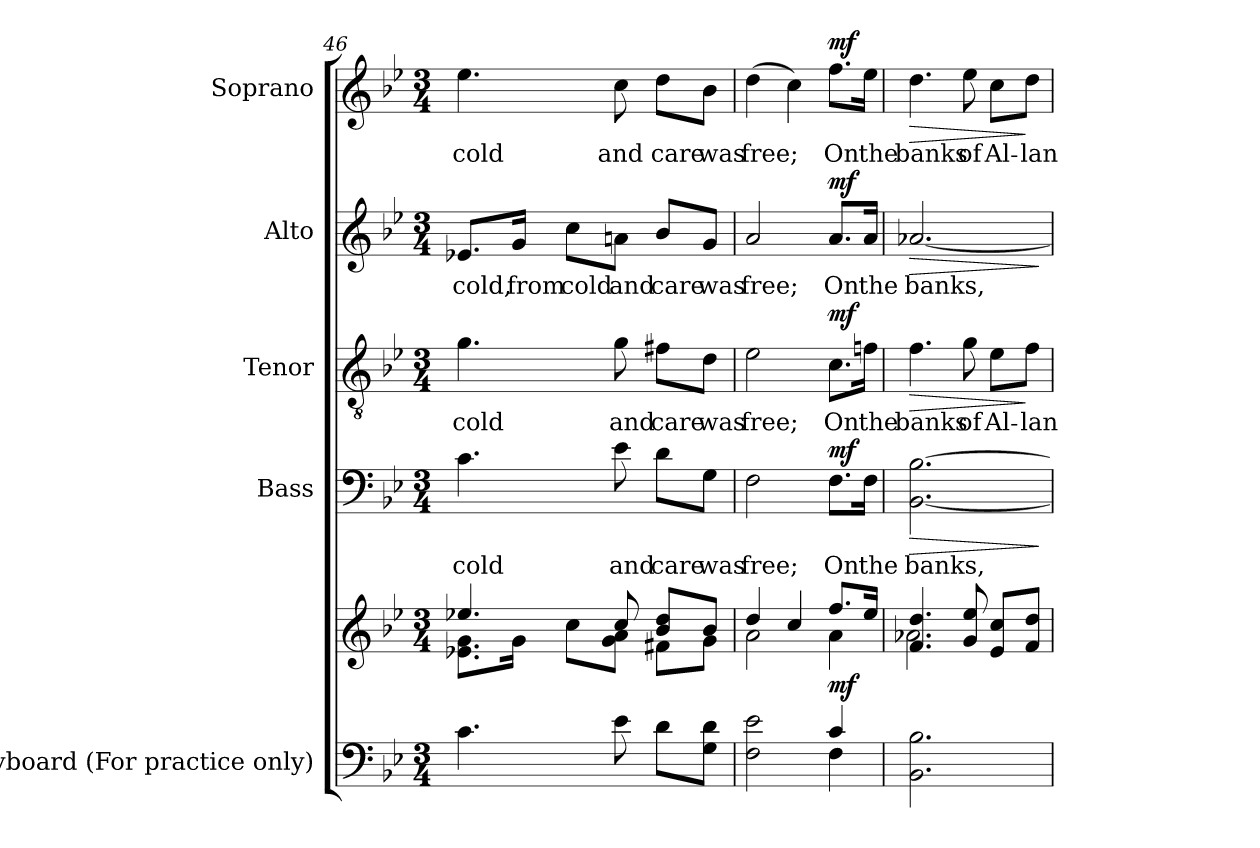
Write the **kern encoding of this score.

**kern	**kern	**dynam	**kern	**text	**dynam	**kern	**text	**dynam	**kern	**text	**dynam	**kern	**text	**dynam
*part5	*part5	*part5	*part4	*part4	*part4	*part3	*part3	*part3	*part2	*part2	*part2	*part1	*part1	*part1
*staff6	*staff5	*staff5/6	*staff4	*staff4	*staff4	*staff3	*staff3	*staff3	*staff2	*staff2	*staff2	*staff1	*staff1	*staff1
*I"Keyboard (For practice only)	*	*	*I"Bass	*	*	*I"Tenor	*	*	*I"Alto	*	*	*I"Soprano	*	*
*I'Kbd.	*	*	*I'B.	*	*	*I'T.	*	*	*I'A.	*	*	*I'S.	*	*
*clefF4	*clefG2	*	*clefF4	*	*	*clefGv2	*	*	*clefG2	*	*	*clefG2	*	*
*	*	*	*	*	*	*ITrd7c12	*	*	*	*	*	*	*	*
*k[b-e-]	*k[b-e-]	*	*k[b-e-]	*	*	*k[b-e-]	*	*	*k[b-e-]	*	*	*k[b-e-]	*	*
*B-:	*B-:	*	*B-:	*	*	*B-:	*	*	*B-:	*	*	*B-:	*	*
*M3/4	*M3/4	*	*M3/4	*	*	*M3/4	*	*	*M3/4	*	*	*M3/4	*	*
=46	=46	=46	=46	=46	=46	=46	=46	=46	=46	=46	=46	=46	=46	=46
*	*^	*	*	*	*	*	*	*	*	*	*	*	*	*
!	!	!	!	!	!LO:LY:b:color=#000000	!	!	!	!	!	!	!	!	!	!
!	!	!	!	!	!	!	!	!LO:LY:b:color=#000000	!	!	!	!	!	!	!
!	!	!	!	!	!	!	!	!	!	!	!LO:LY:b:color=#000000	!	!	!	!
!	!	!	!	!	!	!	!	!	!	!	!	!	!	!LO:LY:b:color=#000000	!
4.ci\	4.ee-Xi/	8.e-Xi\ 8.giL	.	4.ci\	cold	.	4.Gi\	cold	.	8.e-Xi/L	cold,	.	4.ee-i\	cold	.
!	!	!	!	!	!	!	!	!	!	!	!LO:LY:b:color=#000000	!	!	!	!
.	.	16gi\Jk	.	.	.	.	.	.	.	16gi/Jk	from	.	.	.	.
!	!	!	!	!	!	!	!	!	!	!	!LO:LY:b:color=#000000	!	!	!	!
.	.	8cci\L	.	.	.	.	.	.	.	8cci\L	cold	.	.	.	.
!	!	!	!	!	!LO:LY:b:color=#000000	!	!	!	!	!	!	!	!	!	!
!	!	!	!	!	!	!	!	!LO:LY:b:color=#000000	!	!	!	!	!	!	!
!	!	!	!	!	!	!	!	!	!	!	!LO:LY:b:color=#000000	!	!	!	!
!	!	!	!	!	!	!	!	!	!	!	!	!	!	!LO:LY:b:color=#000000	!
8e-i\	8cci/	8gi\ 8aiJ	.	8e-i\	and	.	8Gi\	and	.	8ani\J	and	.	8cci\	and	.
!	!	!	!	!	!LO:LY:b:color=#000000	!	!	!	!	!	!	!	!	!	!
!	!	!	!	!	!	!	!	!LO:LY:b:color=#000000	!	!	!	!	!	!	!
!	!	!	!	!	!	!	!	!	!	!	!LO:LY:b:color=#000000	!	!	!	!
!	!	!	!	!	!	!	!	!	!	!	!	!	!	!LO:LY:b:color=#000000	!
8di\L	8b-i/ 8ddiL	8f#Xi\L	.	8di\L	care	.	8F#Xi\L	care	.	8b-i/L	care	.	8ddi\L	care	.
!	!	!	!	!	!LO:LY:b:color=#000000	!	!	!	!	!	!	!	!	!	!
!	!	!	!	!	!	!	!	!LO:LY:b:color=#000000	!	!	!	!	!	!	!
!	!	!	!	!	!	!	!	!	!	!	!LO:LY:b:color=#000000	!	!	!	!
!	!	!	!	!	!	!	!	!	!	!	!	!	!	!LO:LY:b:color=#000000	!
8Gi\ 8diJ	8b-i/J	8gi\J	.	8Gi\J	was	.	8Di\J	was	.	8gi/J	was	.	8b-i\J	was	.
!!LO:LB:g=z
=47	=47	=47	=47	=47	=47	=47	=47	=47	=47	=47	=47	=47	=47	=47	=47
*^	*	*	*	*	*	*	*	*	*	*	*	*	*	*	*
!	!	!	!	!	!	!LO:LY:b:color=#000000	!	!	!	!	!	!	!	!	!	!
!	!	!	!	!	!	!	!	!	!LO:LY:b:color=#000000	!	!	!	!	!	!	!
!	!	!	!	!	!	!	!	!	!	!	!	!LO:LY:b:color=#000000	!	!	!	!
!	!	!	!	!	!	!	!	!	!	!	!	!	!	!	!LO:LY:b:color=#000000	!
2ryy	2Fi\ 2e-i	4ddi/	2ai\	.	2Fi\	free;	.	2E-i\	free;	.	2ai/	free;	.	(4ddi\	free;	.
.	.	4cci/	.	.	.	.	.	.	.	.	.	.	.	4cci\)	.	.
!	!	!	!	!	!	!LO:LY:b:color=#000000	!	!	!	!	!	!	!	!	!	!
!	!	!	!	!	!	!	!	!	!LO:LY:b:color=#000000	!	!	!	!	!	!	!
!	!	!	!	!	!	!	!	!	!	!	!	!LO:LY:b:color=#000000	!	!	!	!
!	!	!	!	!	!	!	!	!	!	!	!	!	!	!	!LO:LY:b:color=#000000	!
4ci/	4Fi\	8.ffi/L	4ai\	mf	8.Fi\L	On	mf	8.Ci\L	On	mf	8.ai/L	On	mf	8.ffi\L	On	mf
!	!	!	!	!	!	!LO:LY:b:color=#000000	!	!	!	!	!	!	!	!	!	!
!	!	!	!	!	!	!	!	!	!LO:LY:b:color=#000000	!	!	!	!	!	!	!
!	!	!	!	!	!	!	!	!	!	!	!	!LO:LY:b:color=#000000	!	!	!	!
!	!	!	!	!	!	!	!	!	!	!	!	!	!	!	!LO:LY:b:color=#000000	!
.	.	16ee-i/Jk	.	.	16Fi\Jk	the	.	16Fni\Jk	the	.	16ai/Jk	the	.	16ee-i\Jk	the	.
*v	*v	*	*	*	*	*	*	*	*	*	*	*	*	*	*	*
=48	=48	=48	=48	=48	=48	=48	=48	=48	=48	=48	=48	=48	=48	=48	=48
!	!	!	!	!	!LO:LY:b:color=#000000	!LO:HP:b	!	!	!	!	!	!	!	!	!
!	!	!	!	!	!	!	!	!LO:LY:b:color=#000000	!LO:HP:b	!	!	!	!	!	!
!	!	!	!	!	!	!	!	!	!	!	!LO:LY:b:color=#000000	!LO:HP:b	!	!	!
!	!	!	!	!	!	!	!	!	!	!	!	!	!	!LO:LY:b:color=#000000	!LO:HP:b
2.BB-i\ 2.B-i	4.fi/ 4.ddi	2.a-Xi\	.	[2.BB-i\ [2.B-i	banks,	>	4.Fi\	banks	>	[2.a-Xi/	banks,	>	4.ddi\	banks	>
!	!	!	!	!	!	!	!	!LO:LY:b:color=#000000	!	!	!	!	!	!	!
!	!	!	!	!	!	!	!	!	!	!	!	!	!	!LO:LY:b:color=#000000	!
.	8gi/ 8ee-i	.	.	.	.	.	8Gi\	of	.	.	.	.	8ee-i\	of	.
!	!	!	!	!	!	!	!	!LO:LY:b:color=#000000	!	!	!	!	!	!	!
!	!	!	!	!	!	!	!	!	!	!	!	!	!	!LO:LY:b:color=#000000	!
.	8e-i/ 8cciL	.	.	.	.	.	8E-i\L	Al-	.	.	.	.	8cci\L	Al-	.
!	!	!	!	!	!	!	!	!LO:LY:b:color=#000000	!	!	!	!	!	!	!
!	!	!	!	!	!	!	!	!	!	!	!	!	!	!LO:LY:b:color=#000000	!
.	8fi/ 8ddiJ	.	.	.	.	.	8Fi\J	-lan	]	.	.	.	8ddi\J	-lan	]
*	*v	*v	*	*	*	*	*	*	*	*	*	*	*	*	*
.	.	.	.	.	]	.	.	.	.	.	]	.	.	.
=	=	=	=	=	=	=	=	=	=	=	=	=	=	=
*-	*-	*-	*-	*-	*-	*-	*-	*-	*-	*-	*-	*-	*-	*-
